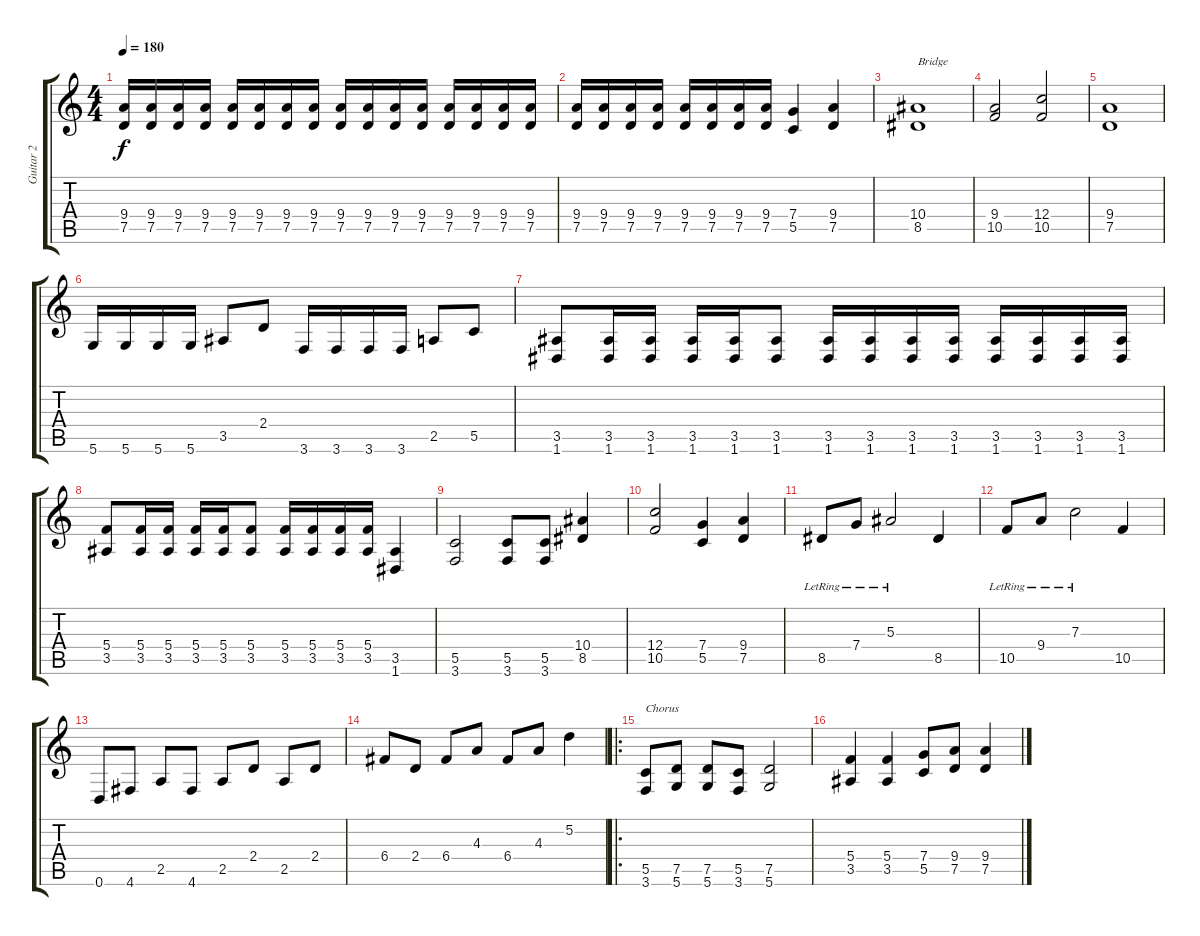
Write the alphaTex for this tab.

\track ("Guitar 2" "Guitar 2") {instrument acousticguitarnylon}
\staff {score tabs}
\tuning (D4 A3 F3 C3 G2 D2) {hide}
\ts (4 4)
\tempo 180
\clef g2
\ks c
(9.4 7.5).16{dy f} (9.4 7.5).16 (9.4 7.5).16 (9.4 7.5).16 (9.4 7.5).16 (9.4 7.5).16 (9.4 7.5).16 (9.4 7.5).16 (9.4 7.5).16 (9.4 7.5).16 (9.4 7.5).16 (9.4 7.5).16 (9.4 7.5).16 (9.4 7.5).16 (9.4 7.5).16 (9.4 7.5).16 |
(9.4 7.5).16 (9.4 7.5).16 (9.4 7.5).16 (9.4 7.5).16 (9.4 7.5).16 (9.4 7.5).16 (9.4 7.5).16 (9.4 7.5).16 (7.4 5.5).4 (9.4 7.5).4 |
(10.4 8.5).1{txt "Bridge"} |
(9.4 10.5).2 (12.4 10.5).2 |
(9.4 7.5).1 |
5.6.16 5.6.16 5.6.16 5.6.16 3.5.8 2.4.8 3.6.16 3.6.16 3.6.16 3.6.16 2.5.8 5.5.8 |
(3.5 1.6).8 (3.5 1.6).16 (3.5 1.6).16 (3.5 1.6).16 (3.5 1.6).16 (3.5 1.6).8 (3.5 1.6).16 (3.5 1.6).16 (3.5 1.6).16 (3.5 1.6).16 (3.5 1.6).16 (3.5 1.6).16 (3.5 1.6).16 (3.5 1.6).16 |
(5.4 3.5).8 (5.4 3.5).16 (5.4 3.5).16 (5.4 3.5).16 (5.4 3.5).16 (5.4 3.5).8 (5.4 3.5).16 (5.4 3.5).16 (5.4 3.5).16 (5.4 3.5).16 (3.5 1.6).4 |
(5.5 3.6).2 (5.5 3.6).8 (5.5 3.6).8 (10.4 8.5).4 |
(12.4 10.5).2 (7.4 5.5).4 (9.4 7.5).4 |
8.5{lr}.8 7.4{lr}.8 5.3{lr}.2 8.5.4 |
10.5{lr}.8 9.4{lr}.8 7.3{lr}.2 10.5.4 |
0.6.8 4.6.8 2.5.8 4.6.8 2.5.8 2.4.8 2.5.8 2.4.8 |
6.4.8 2.4.8 6.4.8 4.3.8 6.4.8 4.3.8 5.2.4 |
\ro
(5.5 3.6).8{txt "Chorus"} (7.5 5.6).8 (7.5 5.6).8 (5.5 3.6).8 (7.5 5.6).2 |
(5.4 3.5).4 (5.4 3.5).4 (7.4 5.5).8 (9.4 7.5).8 (9.4 7.5).4
